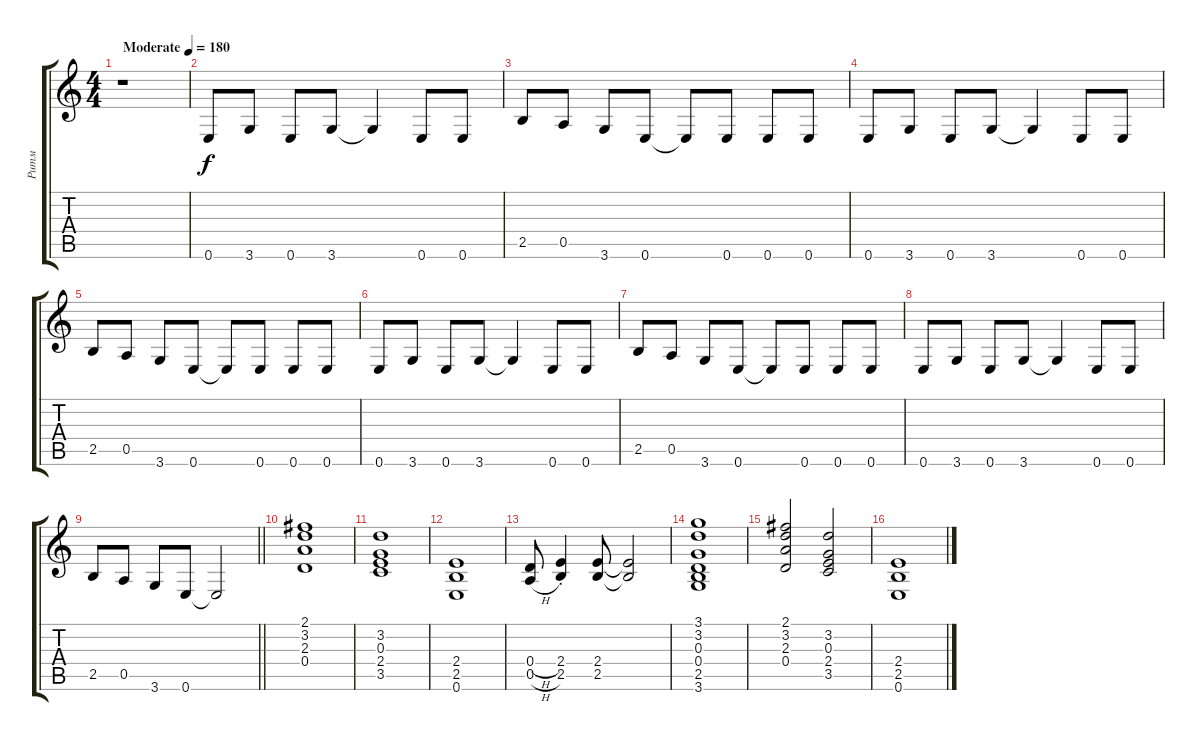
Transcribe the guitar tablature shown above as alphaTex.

\track ("Ритм" "Ритм") {instrument distortionguitar}
\staff {score tabs}
\tuning (E4 B3 G3 D3 A2 E2) {hide}
\ts (4 4)
\tempo (180 "Moderate")
\clef g2
\ks c
r.1{dy f instrument distortionguitar} |
0.6.8 3.6.8 0.6.8 3.6.8 3.6{t}.4 0.6.8 0.6.8 |
2.5.8 0.5.8 3.6.8 0.6.8 0.6{t}.8 0.6.8 0.6.8 0.6.8 |
0.6.8 3.6.8 0.6.8 3.6.8 3.6{t}.4 0.6.8 0.6.8 |
2.5.8 0.5.8 3.6.8 0.6.8 0.6{t}.8 0.6.8 0.6.8 0.6.8 |
0.6.8 3.6.8 0.6.8 3.6.8 3.6{t}.4 0.6.8 0.6.8 |
2.5.8 0.5.8 3.6.8 0.6.8 0.6{t}.8 0.6.8 0.6.8 0.6.8 |
0.6.8 3.6.8 0.6.8 3.6.8 3.6{t}.4 0.6.8 0.6.8 |
\barLineRight lightlight
2.5.8 0.5.8 3.6.8 0.6.8 0.6{t}.2 |
(2.1 3.2 2.3 0.4).1 |
(3.2 0.3 2.4 3.5).1 |
(2.4 2.5 0.6).1 |
(0.4{h} 0.5{h}).8 (2.4{st} 2.5{st}).4 (2.4 2.5).8 (2.4{t} 2.5{t}).2 |
(3.1 3.2 0.3 0.4 2.5 3.6).1 |
(2.1 3.2 2.3 0.4).2 (3.2 0.3 2.4 3.5).2 |
(2.4 2.5 0.6).1
